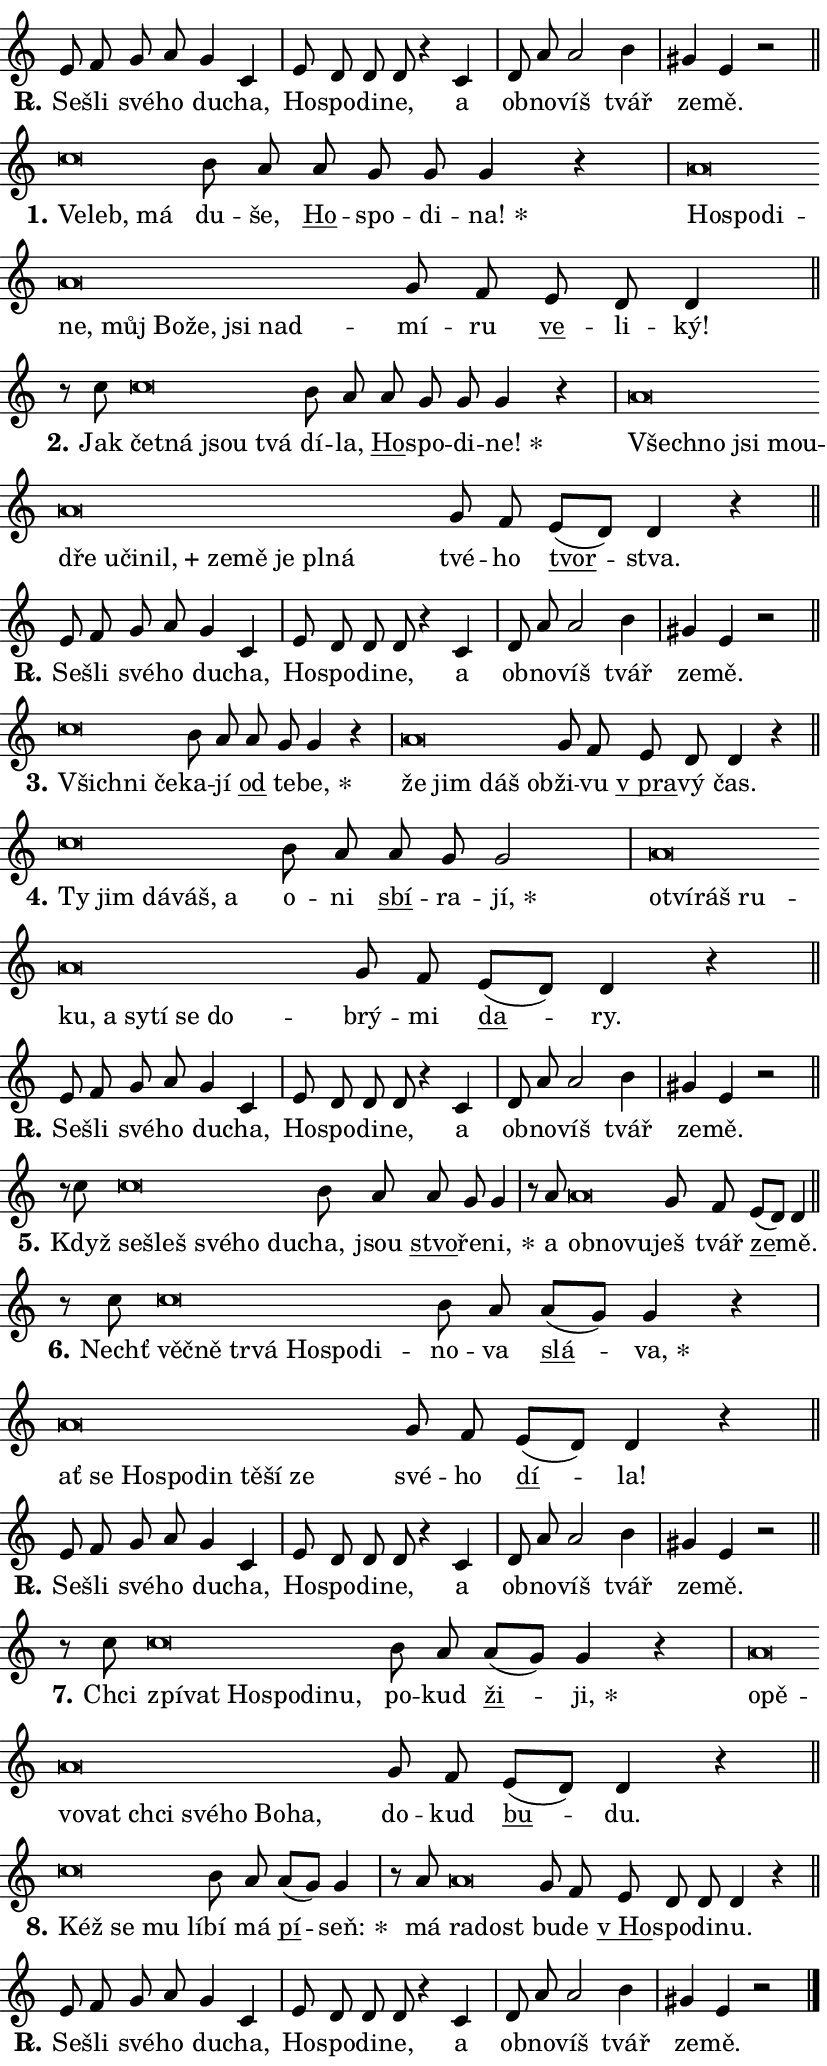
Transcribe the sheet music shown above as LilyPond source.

\version "2.24.0"
\header { tagline = "" }
\paper {
  indent = 0\cm
  top-margin = 0\cm
  right-margin = 0.13\cm % to fit lyric hyphens
  bottom-margin = 0\cm
  left-margin = 0\cm
  paper-width = 14\cm
  page-breaking = #ly:one-page-breaking
  system-system-spacing.basic-distance = #11
  score-system-spacing.basic-distance = #11
  ragged-last = ##f
}


%% Author: Thomas Morley
%% https://lists.gnu.org/archive/html/lilypond-user/2020-05/msg00002.html
#(define (line-position grob)
"Returns position of @var[grob} in current system:
   @code{'start}, if at first time-step
   @code{'end}, if at last time-step
   @code{'middle} otherwise
"
  (let* ((col (ly:item-get-column grob))
         (ln (ly:grob-object col 'left-neighbor))
         (rn (ly:grob-object col 'right-neighbor))
         (col-to-check-left (if (ly:grob? ln) ln col))
         (col-to-check-right (if (ly:grob? rn) rn col))
         (break-dir-left
           (and
             (ly:grob-property col-to-check-left 'non-musical #f)
             (ly:item-break-dir col-to-check-left)))
         (break-dir-right
           (and
             (ly:grob-property col-to-check-right 'non-musical #f)
             (ly:item-break-dir col-to-check-right))))
        (cond ((eqv? 1 break-dir-left) 'start)
              ((eqv? -1 break-dir-right) 'end)
              (else 'middle))))

#(define (tranparent-at-line-position vctor)
  (lambda (grob)
  "Relying on @code{line-position} select the relevant enry from @var{vctor}.
Used to determine transparency,"
    (case (line-position grob)
      ((end) (not (vector-ref vctor 0)))
      ((middle) (not (vector-ref vctor 1)))
      ((start) (not (vector-ref vctor 2))))))

noteHeadBreakVisibility =
#(define-music-function (break-visibility)(vector?)
"Makes @code{NoteHead}s transparent relying on @var{break-visibility}"
#{
  \override NoteHead.transparent =
    #(tranparent-at-line-position break-visibility)
#})

#(define delete-ledgers-for-transparent-note-heads
  (lambda (grob)
    "Reads whether a @code{NoteHead} is transparent.
If so this @code{NoteHead} is removed from @code{'note-heads} from
@var{grob}, which is supposed to be @code{LedgerLineSpanner}.
As a result ledgers are not printed for this @code{NoteHead}"
    (let* ((nhds-array (ly:grob-object grob 'note-heads))
           (nhds-list
             (if (ly:grob-array? nhds-array)
                 (ly:grob-array->list nhds-array)
                 '()))
           ;; Relies on the transparent-property being done before
           ;; Staff.LedgerLineSpanner.after-line-breaking is executed.
           ;; This is fragile ...
           (to-keep
             (remove
               (lambda (nhd)
                 (ly:grob-property nhd 'transparent #f))
               nhds-list)))
      ;; TODO find a better method to iterate over grob-arrays, similiar
      ;; to filter/remove etc for lists
      ;; For now rebuilt from scratch
      (set! (ly:grob-object grob 'note-heads)  '())
      (for-each
        (lambda (nhd)
          (ly:pointer-group-interface::add-grob grob 'note-heads nhd))
        to-keep))))

squashNotes = {
  \override NoteHead.X-extent = #'(-0.2 . 0.2)
  \override NoteHead.Y-extent = #'(-0.75 . 0)
  \override NoteHead.stencil =
    #(lambda (grob)
       (let ((pos (ly:grob-property grob 'staff-position)))
         (begin
           (if (< pos -7) (display "ERROR: Lower brevis then expected\n") (display ""))
           (if (<= pos -6) ly:text-interface::print ly:note-head::print))))
}
unSquashNotes = {
  \revert NoteHead.X-extent
  \revert NoteHead.Y-extent
  \revert NoteHead.stencil
}

hideNotes = \noteHeadBreakVisibility #begin-of-line-visible
unHideNotes = \noteHeadBreakVisibility #all-visible

% work-around for resetting accidentals
% https://lilypond.org/doc/v2.23/Documentation/notation/displaying-rhythms#unmetered-music
cadenzaMeasure = {
  \cadenzaOff
  \partial 1024 s1024
  \cadenzaOn
}

#(define-markup-command (accent layout props text) (markup?)
  "Underline accented syllable"
  (interpret-markup layout props
    #{\markup \override #'(offset . 4.3) \underline { #text }#}))

responsum = \markup \concat {
  "R" \hspace #-1.05 \path #0.1 #'((moveto 0 0.07) (lineto 0.9 0.8)) \hspace #0.05 "."
}

spaceSize = #0.6828661417322834 % exact space size for TeX Gyre Schola

\layout {
  \context {
    \Staff
    \remove "Time_signature_engraver"
    \override LedgerLineSpanner.after-line-breaking = #delete-ledgers-for-transparent-note-heads
  }
  \context {
    \Lyrics {
      \override LyricSpace.minimum-distance = \spaceSize
      \override LyricText.font-name = #"TeX Gyre Schola"
      \override LyricText.font-size = 1
      \override StanzaNumber.font-name = #"TeX Gyre Schola Bold"
      \override StanzaNumber.font-size = 1
    }
  }
  \context {
    \Score 
    \override NoteHead.text =
      #(lambda (grob) 
        (let ((pos (ly:grob-property grob 'staff-position)))
          #{\markup {
            \combine
              \halign #-0.55 \raise #(if (= pos -6) 0 0.5) \override #'(thickness . 2) \draw-line #'(3.2 . 0)
              \musicglyph "noteheads.sM1"
          }#}))
  }
}

% magnetic-lyrics.ily
%
%   written by
%     Jean Abou Samra <jean@abou-samra.fr>
%     Werner Lemberg <wl@gnu.org>
%
%   adapted by
%     Jiri Hon <jiri.hon@gmail.com>
%
% Version 2022-Apr-15

% https://www.mail-archive.com/lilypond-user@gnu.org/msg149350.html

#(define (Left_hyphen_pointer_engraver context)
   "Collect syllable-hyphen-syllable occurrences in lyrics and store
them in properties.  This engraver only looks to the left.  For
example, if the lyrics input is @code{foo -- bar}, it does the
following.

@itemize @bullet
@item
Set the @code{text} property of the @code{LyricHyphen} grob between
@q{foo} and @q{bar} to @code{foo}.

@item
Set the @code{left-hyphen} property of the @code{LyricText} grob with
text @q{foo} to the @code{LyricHyphen} grob between @q{foo} and
@q{bar}.
@end itemize

Use this auxiliary engraver in combination with the
@code{lyric-@/text::@/apply-@/magnetic-@/offset!} hook."
   (let ((hyphen #f)
         (text #f))
     (make-engraver
      (acknowledgers
       ((lyric-syllable-interface engraver grob source-engraver)
        (set! text grob)))
      (end-acknowledgers
       ((lyric-hyphen-interface engraver grob source-engraver)
        ;(when (not (grob::has-interface grob 'lyric-space-interface))
          (set! hyphen grob)));)
      ((stop-translation-timestep engraver)
       (when (and text hyphen)
         (ly:grob-set-object! text 'left-hyphen hyphen))
       (set! text #f)
       (set! hyphen #f)))))

#(define (lyric-text::apply-magnetic-offset! grob)
   "If the space between two syllables is less than the value in
property @code{LyricText@/.details@/.squash-threshold}, move the right
syllable to the left so that it gets concatenated with the left
syllable.

Use this function as a hook for
@code{LyricText@/.after-@/line-@/breaking} if the
@code{Left_@/hyphen_@/pointer_@/engraver} is active."
   (let ((hyphen (ly:grob-object grob 'left-hyphen #f)))
     (when hyphen
       (let ((left-text (ly:spanner-bound hyphen LEFT)))
         (when (grob::has-interface left-text 'lyric-syllable-interface)
           (let* ((common (ly:grob-common-refpoint grob left-text X))
                  (this-x-ext (ly:grob-extent grob common X))
                  (left-x-ext
                   (begin
                     ;; Trigger magnetism for left-text.
                     (ly:grob-property left-text 'after-line-breaking)
                     (ly:grob-extent left-text common X)))
                  ;; `delta` is the gap width between two syllables.
                  (delta (- (interval-start this-x-ext)
                            (interval-end left-x-ext)))
                  (details (ly:grob-property grob 'details))
                  (threshold (assoc-get 'squash-threshold details 0.2)))
             (when (< delta threshold)
               (let* (;; We have to manipulate the input text so that
                      ;; ligatures crossing syllable boundaries are not
                      ;; disabled.  For languages based on the Latin
                      ;; script this is essentially a beautification.
                      ;; However, for non-Western scripts it can be a
                      ;; necessity.
                      (lt (ly:grob-property left-text 'text))
                      (rt (ly:grob-property grob 'text))
                      (is-space (grob::has-interface hyphen 'lyric-space-interface))
                      (space (if is-space " " ""))
                      (extra-delta (if is-space spaceSize 0))
                      ;; Append new syllable.
                      (ltrt-space (if (and (string? lt) (string? rt))
                                (string-append lt space rt)
                                (make-concat-markup (list lt space rt))))
                      ;; Right-align `ltrt` to the right side.
                      (ltrt-space-markup (grob-interpret-markup
                               grob
                               (make-translate-markup
                                (cons (interval-length this-x-ext) 0)
                                (make-right-align-markup ltrt-space)))))
                 (begin
                   ;; Don't print `left-text`.
                   (ly:grob-set-property! left-text 'stencil #f)
                   ;; Set text and stencil (which holds all collected
                   ;; syllables so far) and shift it to the left.
                   (ly:grob-set-property! grob 'text ltrt-space)
                   (ly:grob-set-property! grob 'stencil ltrt-space-markup)
                   (ly:grob-translate-axis! grob (- (- delta extra-delta)) X))))))))))


#(define (lyric-hyphen::displace-bounds-first grob)
   ;; Make very sure this callback isn't triggered too early.
   (let ((left (ly:spanner-bound grob LEFT))
         (right (ly:spanner-bound grob RIGHT)))
     (ly:grob-property left 'after-line-breaking)
     (ly:grob-property right 'after-line-breaking)
     (ly:lyric-hyphen::print grob)))

squashThreshold = #0.4

\layout {
  \context {
    \Lyrics
    \consists #Left_hyphen_pointer_engraver
    \override LyricText.after-line-breaking =
      #lyric-text::apply-magnetic-offset!
    \override LyricHyphen.stencil = #lyric-hyphen::displace-bounds-first
    \override LyricText.details.squash-threshold = \squashThreshold
    \override LyricHyphen.minimum-distance = 0
    \override LyricHyphen.minimum-length = \squashThreshold
  }
}

squashText = \override LyricText.details.squash-threshold = 9999
unSquashText = \override LyricText.details.squash-threshold = \squashThreshold

leftText = \override LyricText.self-alignment-X = #LEFT
unLeftText = \revert LyricText.self-alignment-X

starOffset = #(lambda (grob) 
                (let ((x_offset (ly:self-alignment-interface::aligned-on-x-parent grob)))
                  (if (= x_offset 0) 0 (+ x_offset 1.2))))

star = #(define-music-function (syllable)(string?)
"Append star separator at the end of a syllable"
#{
  \once \override LyricText.X-offset = #starOffset
  \lyricmode { \markup {
    #syllable
    \override #'((font-name . "TeX Gyre Schola Bold")) \hspace #0.2 \lower #0.65 \larger "*"
  } }
#})

starAccent = #(define-music-function (syllable)(string?)
"Append star separator at the end of a syllable and make accent"
#{
  \once \override LyricText.X-offset = #starOffset
  \lyricmode { \markup {
    \accent #syllable
    \override #'((font-name . "TeX Gyre Schola Bold")) \hspace #0.2 \lower #0.65 \larger "*"
  } }
#})

breath = #(define-music-function (syllable)(string?)
"Append breathing indicator at the end of a syllable"
#{
  \lyricmode { \markup { #syllable "+" } }
#})

optionalBreath = #(define-music-function (syllable)(string?)
"Append optional breathing indicator at the end of a syllable"
#{
  \lyricmode { \markup { #syllable "(+)" } }
#})


\score {
    <<
        \new Voice = "melody" { \cadenzaOn \key c \major \relative { e'8 f g a g4 c, \cadenzaMeasure \bar "|" e8 d d d r4 c \cadenzaMeasure \bar "|" d8 a' a2 b4 \cadenzaMeasure \bar "|" gis e r2 \cadenzaMeasure \bar "||" \break } }
        \new Lyrics \lyricsto "melody" { \lyricmode { \set stanza = \responsum
Se -- šli své -- ho du -- cha, Ho -- spo -- di -- ne, a ob -- no -- víš tvář ze -- mě. } }
    >>
    \layout {}
}

\score {
    <<
        \new Voice = "melody" { \cadenzaOn \key c \major \relative { \squashNotes c''\breve*1/16 \hideNotes \breve*1/16 \breve*1/16 \bar "" \unHideNotes \unSquashNotes b8 a \bar "" a g g g4 r \cadenzaMeasure \bar "|" \squashNotes a\breve*1/16 \hideNotes \breve*1/16 \bar "" \breve*1/16 \bar "" \breve*1/16 \bar "" \breve*1/16 \bar "" \breve*1/16 \bar "" \breve*1/16 \bar "" \breve*1/16 \breve*1/16 \bar "" \unHideNotes \unSquashNotes g8 f \bar "" e d d4 \cadenzaMeasure \bar "||" \break } }
        \new Lyrics \lyricsto "melody" { \lyricmode { \set stanza = "1."
\leftText Ve -- \squashText leb, má \unLeftText \unSquashText du -- še, \markup \accent Ho -- spo -- di -- \star na! \leftText Ho -- \squashText spo -- di -- ne, můj Bo -- že, jsi nad -- \unLeftText \unSquashText mí -- ru \markup \accent ve -- li -- ký! } }
    >>
    \layout {}
}

\score {
    <<
        \new Voice = "melody" { \cadenzaOn \key c \major \relative { r8 c''8 \squashNotes c\breve*1/16 \hideNotes \breve*1/16 \bar "" \breve*1/16 \breve*1/16 \bar "" \unHideNotes \unSquashNotes b8 a \bar "" a g g g4 r \cadenzaMeasure \bar "|" \squashNotes a\breve*1/16 \hideNotes \breve*1/16 \bar "" \breve*1/16 \bar "" \breve*1/16 \bar "" \breve*1/16 \bar "" \breve*1/16 \bar "" \breve*1/16 \bar "" \breve*1/16 \bar "" \breve*1/16 \bar "" \breve*1/16 \bar "" \breve*1/16 \bar "" \breve*1/16 \breve*1/16 \bar "" \unHideNotes \unSquashNotes g8 f \bar "" e[( d)] d4 r \cadenzaMeasure \bar "||" \break } }
        \new Lyrics \lyricsto "melody" { \lyricmode { \set stanza = "2."
Jak \leftText čet -- \squashText ná jsou tvá \unLeftText \unSquashText dí -- la, \markup \accent Ho -- spo -- di -- \star ne! \leftText Všech -- \squashText no jsi mou -- dře u -- či -- \breath "nil," ze -- mě je pl -- ná \unLeftText \unSquashText tvé -- ho \markup \accent tvor -- stva. } }
    >>
    \layout {}
}

\score {
    <<
        \new Voice = "melody" { \cadenzaOn \key c \major \relative { e'8 f g a g4 c, \cadenzaMeasure \bar "|" e8 d d d r4 c \cadenzaMeasure \bar "|" d8 a' a2 b4 \cadenzaMeasure \bar "|" gis e r2 \cadenzaMeasure \bar "||" \break } }
        \new Lyrics \lyricsto "melody" { \lyricmode { \set stanza = \responsum
Se -- šli své -- ho du -- cha, Ho -- spo -- di -- ne, a ob -- no -- víš tvář ze -- mě. } }
    >>
    \layout {}
}

\score {
    <<
        \new Voice = "melody" { \cadenzaOn \key c \major \relative { \squashNotes c''\breve*1/16 \hideNotes \breve*1/16 \breve*1/16 \bar "" \unHideNotes \unSquashNotes b8 a \bar "" a g g4 r \cadenzaMeasure \bar "|" \squashNotes a\breve*1/16 \hideNotes \breve*1/16 \bar "" \breve*1/16 \breve*1/16 \bar "" \unHideNotes \unSquashNotes g8 f \bar "" e d d4 r \cadenzaMeasure \bar "||" \break } }
        \new Lyrics \lyricsto "melody" { \lyricmode { \set stanza = "3."
\leftText Všich -- \squashText ni če -- \unLeftText \unSquashText ka -- jí \markup \accent od te -- \star be, \leftText že \squashText jim dáš ob -- \unLeftText \unSquashText ži -- vu \markup \accent "v pra" -- vý čas. } }
    >>
    \layout {}
}

\score {
    <<
        \new Voice = "melody" { \cadenzaOn \key c \major \relative { \squashNotes c''\breve*1/16 \hideNotes \breve*1/16 \bar "" \breve*1/16 \bar "" \breve*1/16 \breve*1/16 \bar "" \unHideNotes \unSquashNotes b8 a \bar "" a g g2 \cadenzaMeasure \bar "|" \squashNotes a\breve*1/16 \hideNotes \breve*1/16 \bar "" \breve*1/16 \bar "" \breve*1/16 \bar "" \breve*1/16 \bar "" \breve*1/16 \bar "" \breve*1/16 \bar "" \breve*1/16 \bar "" \breve*1/16 \breve*1/16 \bar "" \unHideNotes \unSquashNotes g8 f \bar "" e[( d)] d4 r \cadenzaMeasure \bar "||" \break } }
        \new Lyrics \lyricsto "melody" { \lyricmode { \set stanza = "4."
\leftText Ty \squashText jim dá -- váš, a \unLeftText \unSquashText o -- ni \markup \accent sbí -- ra -- \star jí, \leftText o -- \squashText tví -- ráš ru -- ku, a sy -- tí se do -- \unLeftText \unSquashText brý -- mi \markup \accent da -- ry. } }
    >>
    \layout {}
}

\score {
    <<
        \new Voice = "melody" { \cadenzaOn \key c \major \relative { e'8 f g a g4 c, \cadenzaMeasure \bar "|" e8 d d d r4 c \cadenzaMeasure \bar "|" d8 a' a2 b4 \cadenzaMeasure \bar "|" gis e r2 \cadenzaMeasure \bar "||" \break } }
        \new Lyrics \lyricsto "melody" { \lyricmode { \set stanza = \responsum
Se -- šli své -- ho du -- cha, Ho -- spo -- di -- ne, a ob -- no -- víš tvář ze -- mě. } }
    >>
    \layout {}
}

\score {
    <<
        \new Voice = "melody" { \cadenzaOn \key c \major \relative { r8 c''8 \squashNotes c\breve*1/16 \hideNotes \breve*1/16 \bar "" \breve*1/16 \bar "" \breve*1/16 \breve*1/16 \bar "" \unHideNotes \unSquashNotes b8 a \bar "" a g g4 \cadenzaMeasure \bar "|" r8 a8 \squashNotes a\breve*1/16 \hideNotes \breve*1/16 \breve*1/16 \bar "" \unHideNotes \unSquashNotes g8 f \bar "" e[( d)] d4 \cadenzaMeasure \bar "||" \break } }
        \new Lyrics \lyricsto "melody" { \lyricmode { \set stanza = "5."
Když \leftText se -- \squashText šleš své -- ho du -- \unLeftText \unSquashText cha, jsou \markup \accent stvo -- ře -- \star ni, a \leftText ob -- \squashText no -- vu -- \unLeftText \unSquashText ješ tvář \markup \accent ze -- mě. } }
    >>
    \layout {}
}

\score {
    <<
        \new Voice = "melody" { \cadenzaOn \key c \major \relative { r8 c''8 \squashNotes c\breve*1/16 \hideNotes \breve*1/16 \bar "" \breve*1/16 \bar "" \breve*1/16 \bar "" \breve*1/16 \bar "" \breve*1/16 \breve*1/16 \bar "" \unHideNotes \unSquashNotes b8 a \bar "" a[( g)] g4 r \cadenzaMeasure \bar "|" \squashNotes a\breve*1/16 \hideNotes \breve*1/16 \bar "" \breve*1/16 \bar "" \breve*1/16 \bar "" \breve*1/16 \bar "" \breve*1/16 \bar "" \breve*1/16 \breve*1/16 \bar "" \unHideNotes \unSquashNotes g8 f \bar "" e[( d)] d4 r \cadenzaMeasure \bar "||" \break } }
        \new Lyrics \lyricsto "melody" { \lyricmode { \set stanza = "6."
Nechť \leftText věč -- \squashText ně tr -- vá Ho -- spo -- di -- \unLeftText \unSquashText no -- va \markup \accent slá -- \star va, \leftText ať \squashText se Ho -- spo -- din tě -- ší ze \unLeftText \unSquashText své -- ho \markup \accent dí -- la! } }
    >>
    \layout {}
}

\score {
    <<
        \new Voice = "melody" { \cadenzaOn \key c \major \relative { e'8 f g a g4 c, \cadenzaMeasure \bar "|" e8 d d d r4 c \cadenzaMeasure \bar "|" d8 a' a2 b4 \cadenzaMeasure \bar "|" gis e r2 \cadenzaMeasure \bar "||" \break } }
        \new Lyrics \lyricsto "melody" { \lyricmode { \set stanza = \responsum
Se -- šli své -- ho du -- cha, Ho -- spo -- di -- ne, a ob -- no -- víš tvář ze -- mě. } }
    >>
    \layout {}
}

\score {
    <<
        \new Voice = "melody" { \cadenzaOn \key c \major \relative { r8 c''8 \squashNotes c\breve*1/16 \hideNotes \breve*1/16 \bar "" \breve*1/16 \bar "" \breve*1/16 \bar "" \breve*1/16 \breve*1/16 \bar "" \unHideNotes \unSquashNotes b8 a \bar "" a[( g)] g4 r \cadenzaMeasure \bar "|" \squashNotes a\breve*1/16 \hideNotes \breve*1/16 \bar "" \breve*1/16 \bar "" \breve*1/16 \bar "" \breve*1/16 \bar "" \breve*1/16 \bar "" \breve*1/16 \bar "" \breve*1/16 \breve*1/16 \bar "" \unHideNotes \unSquashNotes g8 f \bar "" e[( d)] d4 r \cadenzaMeasure \bar "||" \break } }
        \new Lyrics \lyricsto "melody" { \lyricmode { \set stanza = "7."
Chci \leftText zpí -- \squashText vat Ho -- spo -- di -- nu, \unLeftText \unSquashText po -- kud \markup \accent ži -- \star ji, \leftText o -- \squashText pě -- vo -- vat chci své -- ho Bo -- ha, \unLeftText \unSquashText do -- kud \markup \accent bu -- du. } }
    >>
    \layout {}
}

\score {
    <<
        \new Voice = "melody" { \cadenzaOn \key c \major \relative { \squashNotes c''\breve*1/16 \hideNotes \breve*1/16 \bar "" \breve*1/16 \breve*1/16 \bar "" \unHideNotes \unSquashNotes b8 a \bar "" a[( g)] g4 \cadenzaMeasure \bar "|" r8 a8 \squashNotes a\breve*1/16 \hideNotes \breve*1/16 \bar "" \unHideNotes \unSquashNotes g8 f \bar "" e d d d4 r \cadenzaMeasure \bar "||" \break } }
        \new Lyrics \lyricsto "melody" { \lyricmode { \set stanza = "8."
\leftText Kéž \squashText se mu lí -- \unLeftText \unSquashText bí má \markup \accent pí -- \star seň: má \leftText ra -- \squashText dost \unLeftText \unSquashText bu -- de \markup \accent "v Ho" -- spo -- di -- nu. } }
    >>
    \layout {}
}

\score {
    <<
        \new Voice = "melody" { \cadenzaOn \key c \major \relative { e'8 f g a g4 c, \cadenzaMeasure \bar "|" e8 d d d r4 c \cadenzaMeasure \bar "|" d8 a' a2 b4 \cadenzaMeasure \bar "|" gis e r2 \cadenzaMeasure \bar "||" \break } \bar "|." }
        \new Lyrics \lyricsto "melody" { \lyricmode { \set stanza = \responsum
Se -- šli své -- ho du -- cha, Ho -- spo -- di -- ne, a ob -- no -- víš tvář ze -- mě. } }
    >>
    \layout {}
}
